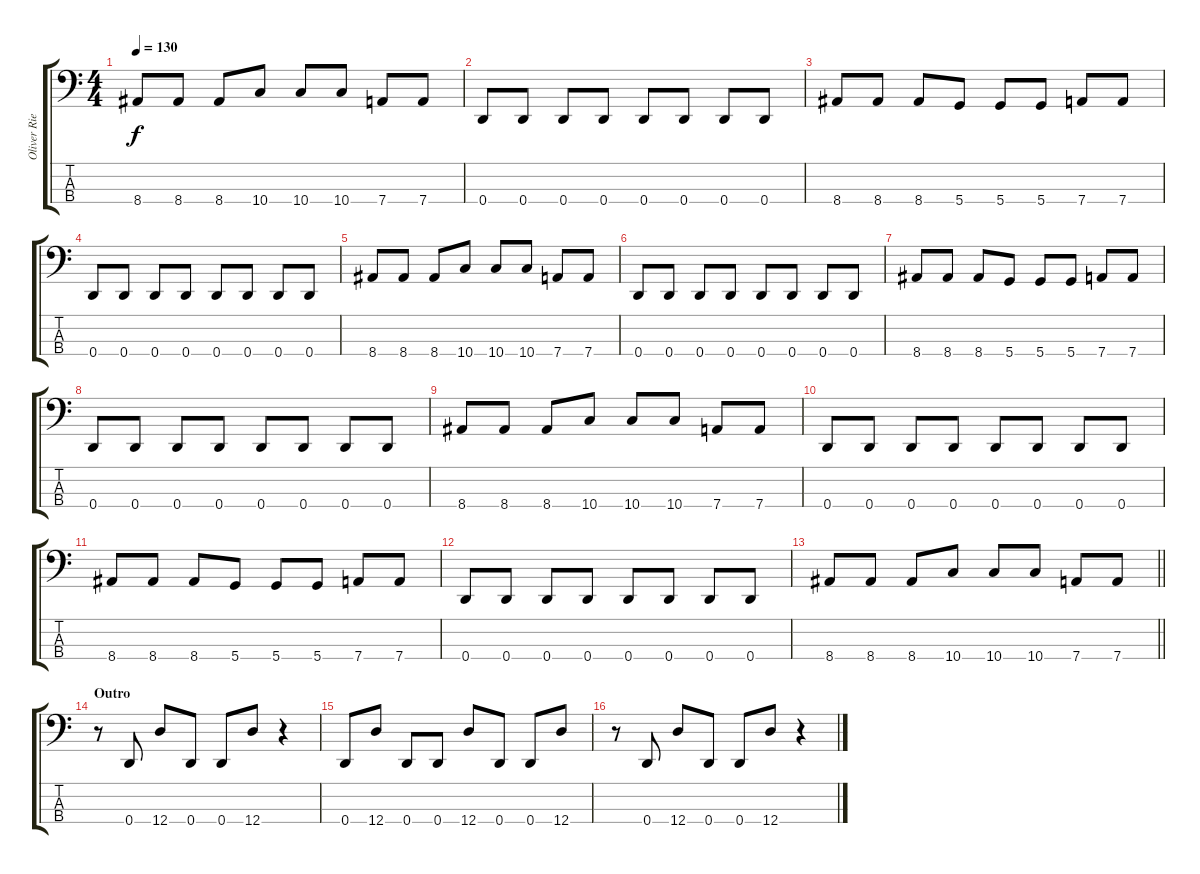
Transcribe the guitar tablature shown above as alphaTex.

\track ("Oliver Riedel" "Oliver Rie") {instrument electricbassfinger}
\staff {score tabs}
\tuning (G2 D2 A1 D1) {hide}
\ts (4 4)
\tempo 130
\clef f4
\ks c
8.4.8{dy f} 8.4.8 8.4.8 10.4.8 10.4.8 10.4.8 7.4.8 7.4.8 |
0.4.8 0.4.8 0.4.8 0.4.8 0.4.8 0.4.8 0.4.8 0.4.8 |
8.4.8 8.4.8 8.4.8 5.4.8 5.4.8 5.4.8 7.4.8 7.4.8 |
0.4.8 0.4.8 0.4.8 0.4.8 0.4.8 0.4.8 0.4.8 0.4.8 |
8.4.8 8.4.8 8.4.8 10.4.8 10.4.8 10.4.8 7.4.8 7.4.8 |
0.4.8 0.4.8 0.4.8 0.4.8 0.4.8 0.4.8 0.4.8 0.4.8 |
8.4.8 8.4.8 8.4.8 5.4.8 5.4.8 5.4.8 7.4.8 7.4.8 |
0.4.8 0.4.8 0.4.8 0.4.8 0.4.8 0.4.8 0.4.8 0.4.8 |
8.4.8 8.4.8 8.4.8 10.4.8 10.4.8 10.4.8 7.4.8 7.4.8 |
0.4.8 0.4.8 0.4.8 0.4.8 0.4.8 0.4.8 0.4.8 0.4.8 |
8.4.8 8.4.8 8.4.8 5.4.8 5.4.8 5.4.8 7.4.8 7.4.8 |
0.4.8 0.4.8 0.4.8 0.4.8 0.4.8 0.4.8 0.4.8 0.4.8 |
\barLineRight lightlight
8.4.8 8.4.8 8.4.8 10.4.8 10.4.8 10.4.8 7.4.8 7.4.8 |
\section ("" "Outro")
r.8 0.4.8 12.4.8 0.4.8 0.4.8 12.4.8 r.4 |
0.4.8 12.4.8 0.4.8 0.4.8 12.4.8 0.4.8 0.4.8 12.4.8 |
r.8 0.4.8 12.4.8 0.4.8 0.4.8 12.4.8 r.4
